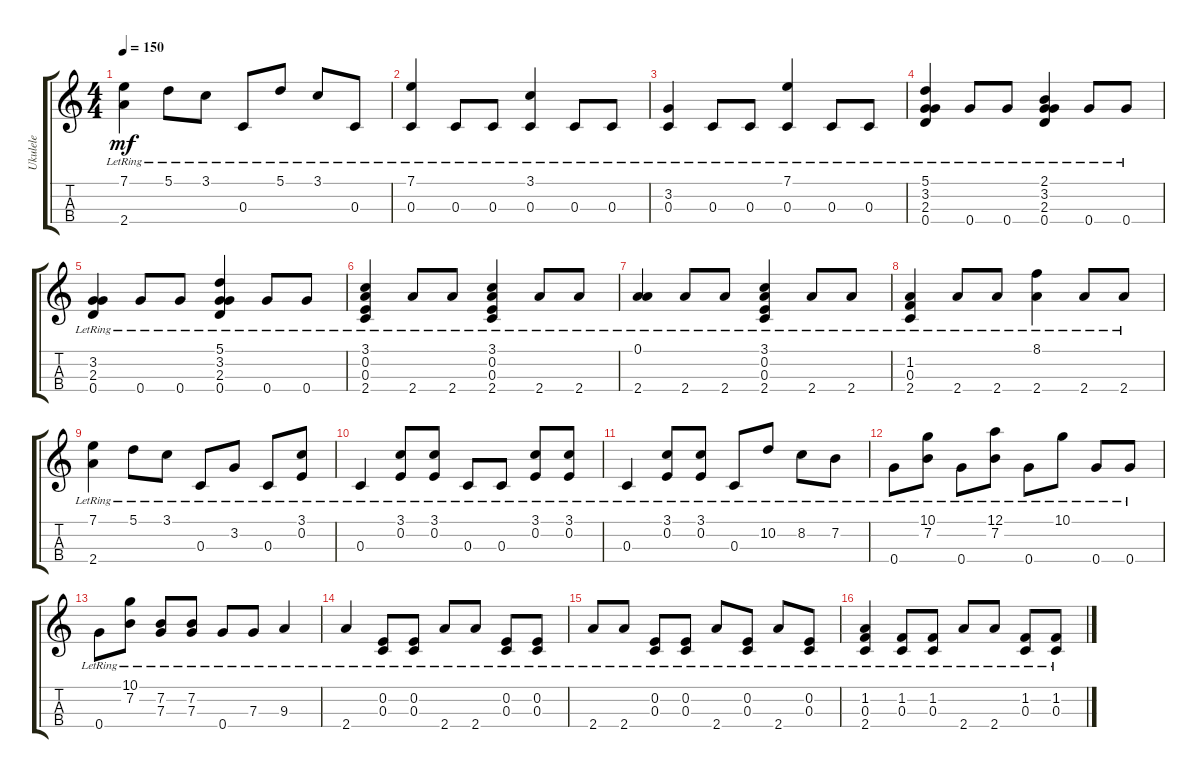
\track ("Ukulele" "Ukulele") {instrument shamisen}
\staff {score tabs}
\tuning (A4 E4 C4 G4) {hide}
\ts (4 4)
\tempo 150
\clef g2
\ks c
(7.1{lr} 2.4{lr}).4{dy mf} 5.1{lr}.8 3.1{lr}.8 0.3{lr}.8 5.1{lr}.8 3.1{lr}.8 0.3{lr}.8 |
(7.1{lr} 0.3{lr}).4 0.3{lr}.8 0.3{lr}.8 (3.1{lr} 0.3{lr}).4 0.3{lr}.8 0.3{lr}.8 |
(3.2{lr} 0.3{lr}).4 0.3{lr}.8 0.3{lr}.8 (7.1{lr} 0.3{lr}).4 0.3{lr}.8 0.3{lr}.8 |
(5.1{lr} 3.2{lr} 2.3{lr} 0.4{lr}).4 0.4{lr}.8 0.4{lr}.8 (2.1{lr} 3.2{lr} 2.3{lr} 0.4{lr}).4 0.4{lr}.8 0.4{lr}.8 |
(3.2{lr} 2.3{lr} 0.4{lr}).4 0.4{lr}.8 0.4{lr}.8 (5.1{lr} 3.2{lr} 2.3{lr} 0.4{lr}).4 0.4{lr}.8 0.4{lr}.8 |
(3.1{lr} 0.2{lr} 0.3{lr} 2.4{lr}).4 2.4{lr}.8 2.4{lr}.8 (3.1{lr} 0.2{lr} 0.3{lr} 2.4{lr}).4 2.4{lr}.8 2.4{lr}.8 |
(0.1{lr} 2.4{lr}).4 2.4{lr}.8 2.4{lr}.8 (3.1{lr} 0.2{lr} 0.3{lr} 2.4{lr}).4 2.4{lr}.8 2.4{lr}.8 |
(1.2{lr} 0.3{lr} 2.4{lr}).4 2.4{lr}.8 2.4{lr}.8 (8.1{lr} 2.4{lr}).4 2.4{lr}.8 2.4{lr}.8 |
(7.1{lr} 2.4{lr}).4 5.1{lr}.8 3.1{lr}.8 0.3{lr}.8 3.2{lr}.8 0.3{lr}.8 (3.1{lr} 0.2{lr}).8 |
0.3{lr}.4 (3.1{lr} 0.2{lr}).8 (3.1{lr} 0.2{lr}).8 0.3{lr}.8 0.3{lr}.8 (3.1{lr} 0.2{lr}).8 (3.1{lr} 0.2{lr}).8 |
0.3{lr}.4 (3.1{lr} 0.2{lr}).8 (3.1{lr} 0.2{lr}).8 0.3{lr}.8 10.2{lr}.8 8.2{lr}.8 7.2{lr}.8 |
0.4{lr}.8 (10.1{lr} 7.2{lr}).8 0.4{lr}.8 (12.1{lr} 7.2{lr}).8 0.4{lr}.8 10.1{lr}.8 0.4{lr}.8 0.4{lr}.8 |
0.4{lr}.8 (10.1{lr} 7.2{lr}).8 (7.2{lr} 7.3{lr}).8 (7.2{lr} 7.3{lr}).8 0.4{lr}.8 7.3{lr}.8 9.3{lr}.4 |
2.4{lr}.4 (0.2{lr} 0.3{lr}).8 (0.2{lr} 0.3{lr}).8 2.4{lr}.8 2.4{lr}.8 (0.2{lr} 0.3{lr}).8 (0.2{lr} 0.3{lr}).8 |
2.4{lr}.8 2.4{lr}.8 (0.2{lr} 0.3{lr}).8 (0.2{lr} 0.3{lr}).8 2.4{lr}.8 (0.2{lr} 0.3{lr}).8 2.4{lr}.8 (0.2{lr} 0.3{lr}).8 |
(1.2{lr} 0.3{lr} 2.4{lr}).4 (1.2{lr} 0.3{lr}).8 (1.2{lr} 0.3{lr}).8 2.4{lr}.8 2.4{lr}.8 (1.2{lr} 0.3{lr}).8 (1.2{lr} 0.3{lr}).8
